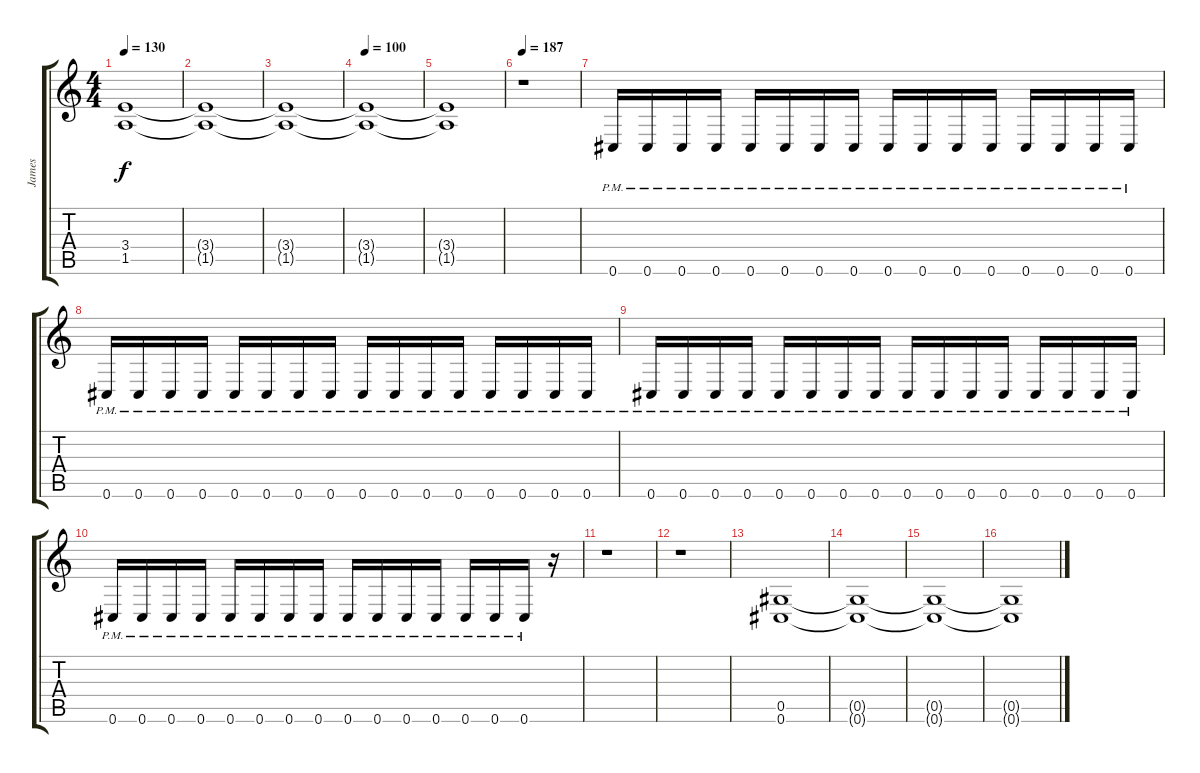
\track ("James" "James") {instrument distortionguitar}
\staff {score tabs}
\tuning (Eb4 Bb3 Gb3 Db3 Ab2 Db2) {hide}
\ts (4 4)
\tempo 130
\clef g2
\ks c
(3.4{t} 1.5{t}).1{dy f} |
(3.4{t} 1.5{t}).1 |
(3.4{t} 1.5{t}).1 |
\tempo 100
(3.4{t} 1.5{t}).1 |
(3.4{t} 1.5{t}).1 |
\tempo 187
r.1 |
0.6{pm}.16 0.6{pm}.16 0.6{pm}.16 0.6{pm}.16 0.6{pm}.16 0.6{pm}.16 0.6{pm}.16 0.6{pm}.16 0.6{pm}.16 0.6{pm}.16 0.6{pm}.16 0.6{pm}.16 0.6{pm}.16 0.6{pm}.16 0.6{pm}.16 0.6{pm}.16 |
0.6{pm}.16 0.6{pm}.16 0.6{pm}.16 0.6{pm}.16 0.6{pm}.16 0.6{pm}.16 0.6{pm}.16 0.6{pm}.16 0.6{pm}.16 0.6{pm}.16 0.6{pm}.16 0.6{pm}.16 0.6{pm}.16 0.6{pm}.16 0.6{pm}.16 0.6{pm}.16 |
0.6{pm}.16 0.6{pm}.16 0.6{pm}.16 0.6{pm}.16 0.6{pm}.16 0.6{pm}.16 0.6{pm}.16 0.6{pm}.16 0.6{pm}.16 0.6{pm}.16 0.6{pm}.16 0.6{pm}.16 0.6{pm}.16 0.6{pm}.16 0.6{pm}.16 0.6{pm}.16 |
0.6{pm}.16 0.6{pm}.16 0.6{pm}.16 0.6{pm}.16 0.6{pm}.16 0.6{pm}.16 0.6{pm}.16 0.6{pm}.16 0.6{pm}.16 0.6{pm}.16 0.6{pm}.16 0.6{pm}.16 0.6{pm}.16 0.6{pm}.16 0.6{pm}.16 r.16 |
r.1 |
r.1 |
(0.5 0.6).1 |
(0.5{t} 0.6{t}).1 |
(0.5{t} 0.6{t}).1 |
(0.5{t} 0.6{t}).1
